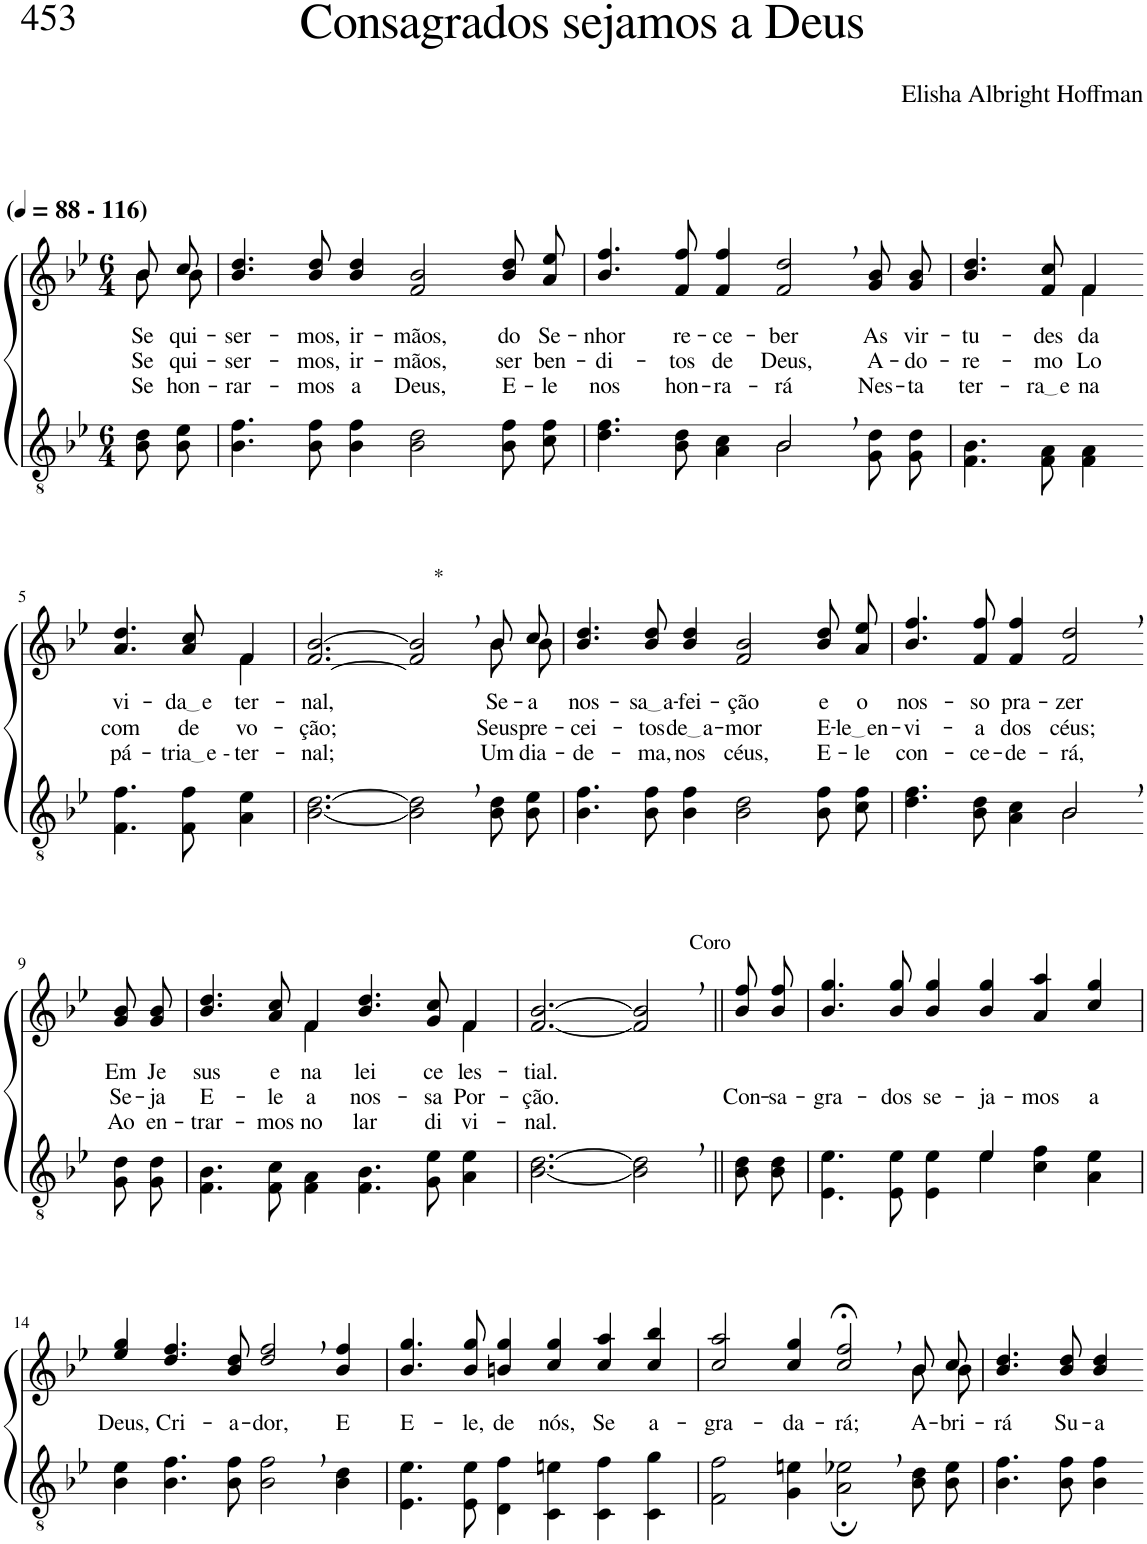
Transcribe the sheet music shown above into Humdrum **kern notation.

**kern	**kern	**text	**text	**text
*part2	*part1	*part1	*part1	*part1
*staff2	*staff1	*staff1	*staff1	*staff1
*I"Parte III e IV	*I"Parte I e II	*	*	*
*clefGv2	*clefG2	*	*	*
*Trd3c5	*Trd3c5	*	*	*
*k[b-e-]	*k[b-e-]	*	*	*
*M6/4	*M6/4	*	*	*
*MM88	*MM88	*	*	*
=1	=1	=1	=1	=1
*	*^	*	*	*
!	!LO:TX:a:B:t=(	!	!	!	!
!	!LO:TX:a:B:t=- 116)	!	!	!	!
!	!	!	!LO:LY:b	!LO:LY:b	!LO:LY:b
8B-\ 8d\L	8b-/L	8b-\L	Se	Se	Se
!	!	!	!LO:LY:b	!LO:LY:b	!LO:LY:b
8B-\ 8e-\J	8cc/J	8b-\J	qui-	qui-	hon-
=2	=2	=2	=2	=2	=2
!	!	!	!LO:LY:b	!LO:LY:b	!LO:LY:b
*	*v	*v	*	*	*
4.B-\ 4.f\	4.b-/ 4.dd/	-ser-	-ser-	-rar-
!	!	!LO:LY:b	!LO:LY:b	!LO:LY:b
8B-\ 8f\	8b-/ 8dd/	-mos,	-mos,	-mos
!	!	!LO:LY:b	!LO:LY:b	!LO:LY:b
4B-\ 4f\	4b-/ 4dd/	ir-	ir-	a
!	!	!LO:LY:b	!LO:LY:b	!LO:LY:b
2B-\ 2d\	2f/ 2b-/	-mãos,	-mãos,	Deus,
!	!	!LO:LY:b	!LO:LY:b	!LO:LY:b
8B-\ 8f\L	8b-\ 8dd\L	do	ser	E-
!	!	!LO:LY:b	!LO:LY:b	!LO:LY:b
8c\ 8f\J	8a\ 8ee-\J	Se-	ben-	-le
=3	=3	=3	=3	=3
*^	*	*	*	*
!	!	!	!LO:LY:b	!LO:LY:b	!LO:LY:b
4.d\ 4.f\	2.ryy	4.b-/ 4.ff/	-nhor	-di-	nos
!	!	!	!LO:LY:b	!LO:LY:b	!LO:LY:b
8B-\ 8d\	.	8f/ 8ff/	re-	-tos	hon-
!	!	!	!LO:LY:b	!LO:LY:b	!LO:LY:b
4A\ 4c\	.	4f/ 4ff/	-ce-	de	-ra-
!	!	!	!LO:LY:b	!LO:LY:b	!LO:LY:b
2B-,\	2B-/	2f/, 2dd/,	-ber	Deus,	-rá
!	!	!	!LO:LY:b	!LO:LY:b	!LO:LY:b
8G\ 8d\L	4ryy	8g/ 8b-/L	As	A-	Nes-
!	!	!	!LO:LY:b	!LO:LY:b	!LO:LY:b
8G\ 8d\J	.	8g/ 8b-/J	vir-	-do-	-ta
*v	*v	*	*	*	*
=4	=4	=4	=4	=4
!	!	!LO:LY:b	!LO:LY:b	!LO:LY:b
*	*^	*	*	*
4.F\ 4.B-\	4.b-/ 4.dd/	2ryy	-tu-	-re-	ter-
!	!	!	!LO:LY:b	!LO:LY:b	!LO:LY:b
8F\ 8A\	8f/ 8cc/	.	-des	-mo-	ra e
!	!	!	!LO:LY:b	!LO:LY:b	!LO:LY:b
4F\ 4A\	4f/	4f\	da	-Lo	na
!!LO:LB:g=z	!!
=5-	=5-	=5-	=5-	=5-	=5-
!	!	!	!LO:LY:b	!LO:LY:b	!LO:LY:b
4.F\ 4.f\	4.a/ 4.dd/	2ryy	vi-	com	pá-
!	!	!	!LO:LY:b	!LO:LY:b	!LO:LY:b
8F\ 8f\	8a/ 8cc/	.	da e	de-	tria e -
!	!	!	!LO:LY:b	!LO:LY:b	!LO:LY:b
4A\ 4e-\	4f/	4f\	-ter-	-vo-	-ter-
=6	=6	=6	=6	=6	=6
!	!	!	!LO:LY:b	!LO:LY:b	!LO:LY:b
[2.B-\ [2.d\	1ryy	[2.f/ [2.b-/	-nal,	-ção;	-nal;
!	!	!LO:TX:a:t=*	!	!	!
2B-\], 2d\],	.	2f/] 2b-/]	.	.	.
.	4ryy	.	.	.	.
!	!	!	!LO:LY:b	!LO:LY:b	!LO:LY:b
8B-\ 8d\L	8b-\L	8b-/L	Se-	Seus	Um
!	!	!	!LO:LY:b	!LO:LY:b	!LO:LY:b
8B-\ 8e-\J	8b-\J	8cc/J	-a	pre-	dia-
=7	=7	=7	=7	=7	=7
!	!	!	!LO:LY:b	!LO:LY:b	!LO:LY:b
*	*v	*v	*	*	*
4.B-\ 4.f\	4.b-/ 4.dd/	nos-	-cei-	-de-
!	!	!LO:LY:b	!LO:LY:b	!LO:LY:b
8B-\ 8f\	8b-/ 8dd/	sa a	-tos	-ma,
!	!	!LO:LY:b	!LO:LY:b	!LO:LY:b
4B-\ 4f\	4b-/ 4dd/	-fei-	de a	nos
!	!	!LO:LY:b	!LO:LY:b	!LO:LY:b
2B-\ 2d\	2f/ 2b-/	-ção	-mor	céus,
!	!	!LO:LY:b	!LO:LY:b	!LO:LY:b
8B-\ 8f\L	8b-\ 8dd\L	e	E-	E-
!	!	!LO:LY:b	!LO:LY:b	!LO:LY:b
8c\ 8f\J	8a\ 8ee-\J	o	le en	-le
=8	=8	=8	=8	=8
*^	*	*	*	*
!	!	!	!LO:LY:b	!LO:LY:b	!LO:LY:b
4.d\ 4.f\	2.ryy	4.b-/ 4.ff/	nos-	-vi-	con-
!	!	!	!LO:LY:b	!LO:LY:b	!LO:LY:b
8B-\ 8d\	.	8f/ 8ff/	-so	-a	-ce-
!	!	!	!LO:LY:b	!LO:LY:b	!LO:LY:b
4A\ 4c\	.	4f/ 4ff/	pra-	dos	-de-
!	!	!	!LO:LY:b	!LO:LY:b	!LO:LY:b
2B-,\	2B-/	2f/, 2dd/,	-zer	céus;	-rá,
!!LO:LB:g=z
=9-	=9-	=9-	=9-	=9-	=9-
!	!	!	!LO:LY:b	!LO:LY:b	!LO:LY:b
*v	*v	*	*	*	*
8G\ 8d\L	8g/ 8b-/L	Em	Se-	Ao
!	!	!LO:LY:b	!LO:LY:b	!LO:LY:b
8G\ 8d\J	8g/ 8b-/J	Je	-ja	en-
=10	=10	=10	=10	=10
!	!	!LO:LY:b	!LO:LY:b	!LO:LY:b
*	*^	*	*	*
4.F\ 4.B-\	4.b-/ 4.dd/	2ryy	sus	E-	-trar-
!	!	!	!LO:LY:b	!LO:LY:b	!LO:LY:b
8F\ 8c\	8a/ 8cc/	.	e	-le	-mos
!	!	!	!LO:LY:b	!LO:LY:b	!LO:LY:b
4F\ 4A\	4f/	4f\	na	a	no
!	!	!	!LO:LY:b	!LO:LY:b	!LO:LY:b
4.F\ 4.B-\	4.b-/ 4.dd/	2ryy	lei	nos-	lar
!	!	!	!LO:LY:b	!LO:LY:b	!LO:LY:b
8G\ 8e-\	8g/ 8cc/	.	ce-	-sa	di-
!	!	!	!LO:LY:b	!LO:LY:b	!LO:LY:b
4A\ 4e-\	4f/	4f\	-les-	Por-	-vi-
=11	=11	=11	=11	=11	=11
!	!	!	!LO:LY:b	!LO:LY:b	!LO:LY:b
*	*v	*v	*	*	*
[2.B-\ [2.d\	[2.f/ [2.b-/	-tial.	-ção.	-nal.
!	!LO:TX:a:t=Coro	!	!	!
2B-\], 2d\],	2f/], 2b-/],	.	.	.
=12||	=12||	=12||	=12||	=12||
!	!	!	!LO:LY:b	!
8B-\ 8d\L	8b-\ 8ff\L	.	Con-	.
!	!	!	!LO:LY:b	!
8B-\ 8d\J	8b-\ 8ff\J	.	-sa-	.
=13	=13	=13	=13	=13
*^	*	*	*	*
!	!	!	!	!LO:LY:b	!
2.ryy	4.E-\ 4.e-\	4.b-/ 4.gg/	.	-gra-	.
!	!	!	!	!LO:LY:b	!
.	8E-\ 8e-\	8b-/ 8gg/	.	-dos	.
!	!	!	!	!LO:LY:b	!
.	4E-\ 4e-\	4b-/ 4gg/	.	se-	.
!	!	!	!	!LO:LY:b	!
4e-/	4e-\	4b-/ 4gg/	.	-ja-	.
!	!	!	!	!LO:LY:b	!
2ryy	4c\ 4f\	4a/ 4aa/	.	-mos	.
!	!	!	!	!LO:LY:b	!
.	4A\ 4e-\	4cc/ 4gg/	.	a	.
!!LO:LB:g=z
=14	=14	=14	=14	=14	=14
!	!	!	!LO:LY:b	!	!
*v	*v	*	*	*	*
4B-\ 4e-\	4ee-/ 4gg/	Deus,	.	.
!	!	!LO:LY:b	!	!
4.B-\ 4.f\	4.dd/ 4.ff/	Cri-	.	.
!	!	!LO:LY:b	!	!
8B-\ 8f\	8b-/ 8dd/	-a-	.	.
!	!	!LO:LY:b	!	!
2B-\, 2f\,	2dd/, 2ff/,	-dor,	.	.
!	!	!LO:LY:b	!	!
4B-\ 4d\	4b-/ 4ff/	E	.	.
=15	=15	=15	=15	=15
!	!	!LO:LY:b	!	!
4.E-\ 4.e-\	4.b-/ 4.gg/	E-	.	.
!	!	!LO:LY:b	!	!
8E-\ 8e-\	8b-/ 8gg/	-le,	.	.
!	!	!LO:LY:b	!	!
4D\ 4f\	4bn/ 4gg/	de	.	.
!	!	!LO:LY:b	!	!
4C\ 4en\	4cc/ 4gg/	nós,	.	.
!	!	!LO:LY:b	!	!
4C\ 4f\	4cc/ 4aa/	Se	.	.
!	!	!LO:LY:b	!	!
4C\ 4g\	4cc/ 4bb-/	a-	.	.
=16	=16	=16	=16	=16
!	!	!LO:LY:b	!	!
*	*^	*	*	*
2F\ 2f\	2cc/ 2aa/	4ryy	-gra-	.	.
!	!	!	!LO:LY:b	!	!
*	*v	*v	*	*	*
4G\ 4en\	4cc/ 4gg/	-da-	.	.
!	!	!LO:LY:b	!	!
2A\;, 2e-X\;,	2cc/;<, 2ff/;<,	-rá;	.	.
*	*^	*	*	*
!	!	!	!LO:LY:b	!	!
8B-\ 8d\L	8b-/L	8b-\L	A-	.	.
!	!	!	!LO:LY:b	!	!
8B-\ 8e-\J	8cc/J	8b-\J	-bri-	.	.
=17	=17	=17	=17	=17	=17
!	!	!	!LO:LY:b	!	!
*	*v	*v	*	*	*
4.B-\ 4.f\	4.b-/ 4.dd/	-rá	.	.
!	!	!LO:LY:b	!	!
8B-\ 8f\	8b-/ 8dd/	Su-	.	.
!	!	!LO:LY:b	!	!
4B-\ 4f\	4b-/ 4dd/	-a	.	.
=-	=-	=-	=-	=-
*-	*-	*-	*-	*-
